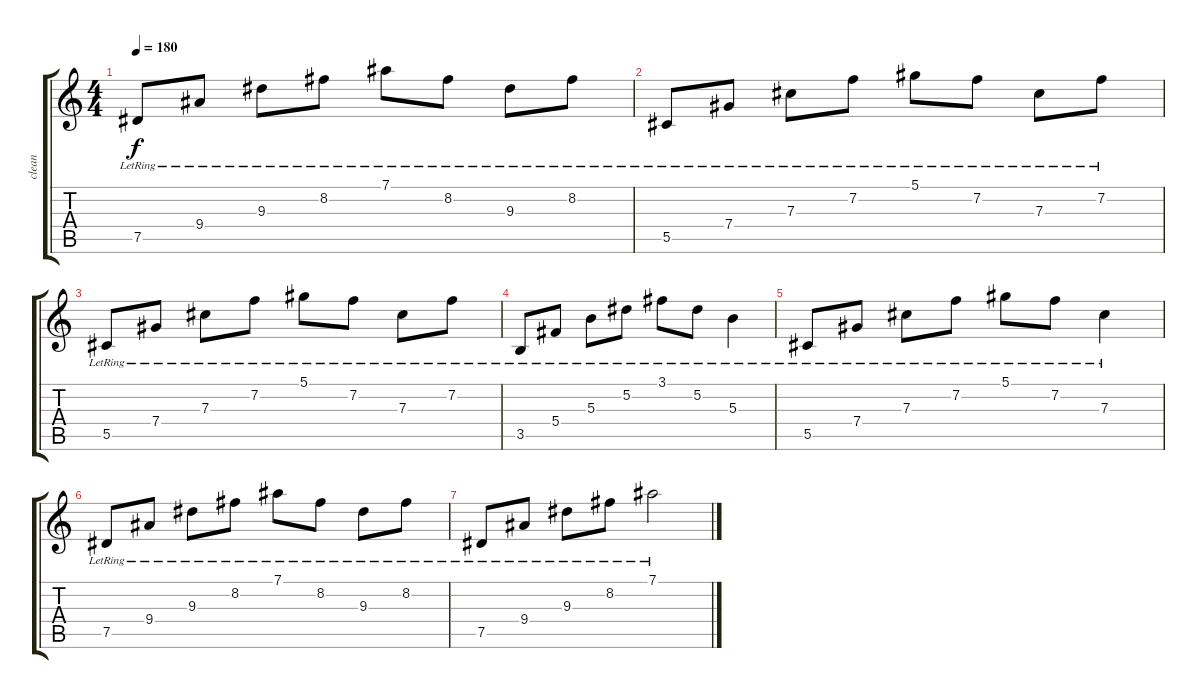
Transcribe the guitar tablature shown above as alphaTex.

\track ("clean" "clean") {instrument acousticguitarsteel}
\staff {score tabs}
\tuning (Eb4 Bb3 Gb3 Db3 Ab2 Eb2) {hide}
\ts (4 4)
\tempo 180
\clef g2
\ks c
7.5{lr}.8{dy f} 9.4{lr}.8 9.3{lr}.8 8.2{lr}.8 7.1{lr}.8 8.2{lr}.8 9.3{lr}.8 8.2{lr}.8 |
5.5{lr}.8 7.4{lr}.8 7.3{lr}.8 7.2{lr}.8 5.1{lr}.8 7.2{lr}.8 7.3{lr}.8 7.2{lr}.8 |
5.5{lr}.8 7.4{lr}.8 7.3{lr}.8 7.2{lr}.8 5.1{lr}.8 7.2{lr}.8 7.3{lr}.8 7.2{lr}.8 |
3.5{lr}.8 5.4{lr}.8 5.3{lr}.8 5.2{lr}.8 3.1{lr}.8 5.2{lr}.8 5.3{lr}.4 |
5.5{lr}.8 7.4{lr}.8 7.3{lr}.8 7.2{lr}.8 5.1{lr}.8 7.2{lr}.8 7.3{lr}.4 |
7.5{lr}.8 9.4{lr}.8 9.3{lr}.8 8.2{lr}.8 7.1{lr}.8 8.2{lr}.8 9.3{lr}.8 8.2{lr}.8 |
7.5{lr}.8 9.4{lr}.8 9.3{lr}.8 8.2{lr}.8 7.1{lr}.2
